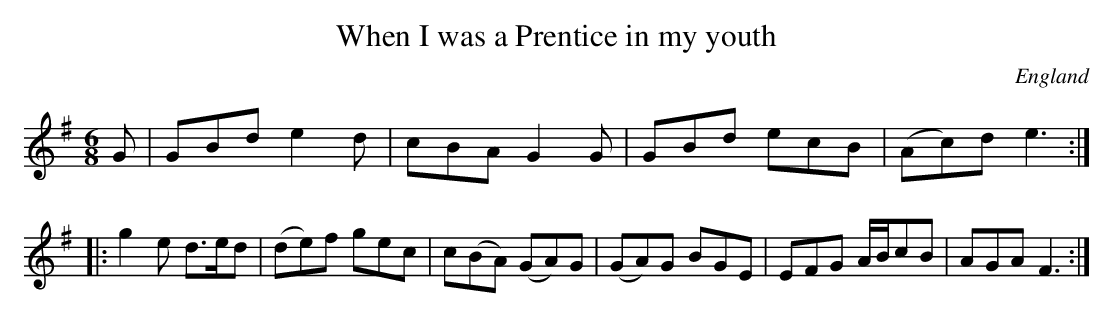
X:1
T:When I was a Prentice in my youth
L:1/8
M:6/8
O:England
K:G major
G | \
GBd e2d | cBA G2G | GBd ecB | (Ac)d e3 ::
g2e d>ed | (de)f gec | c(BA) (GA)G | (GA)G BGE | \
EFG A/B/cB | AGA F3 :|
